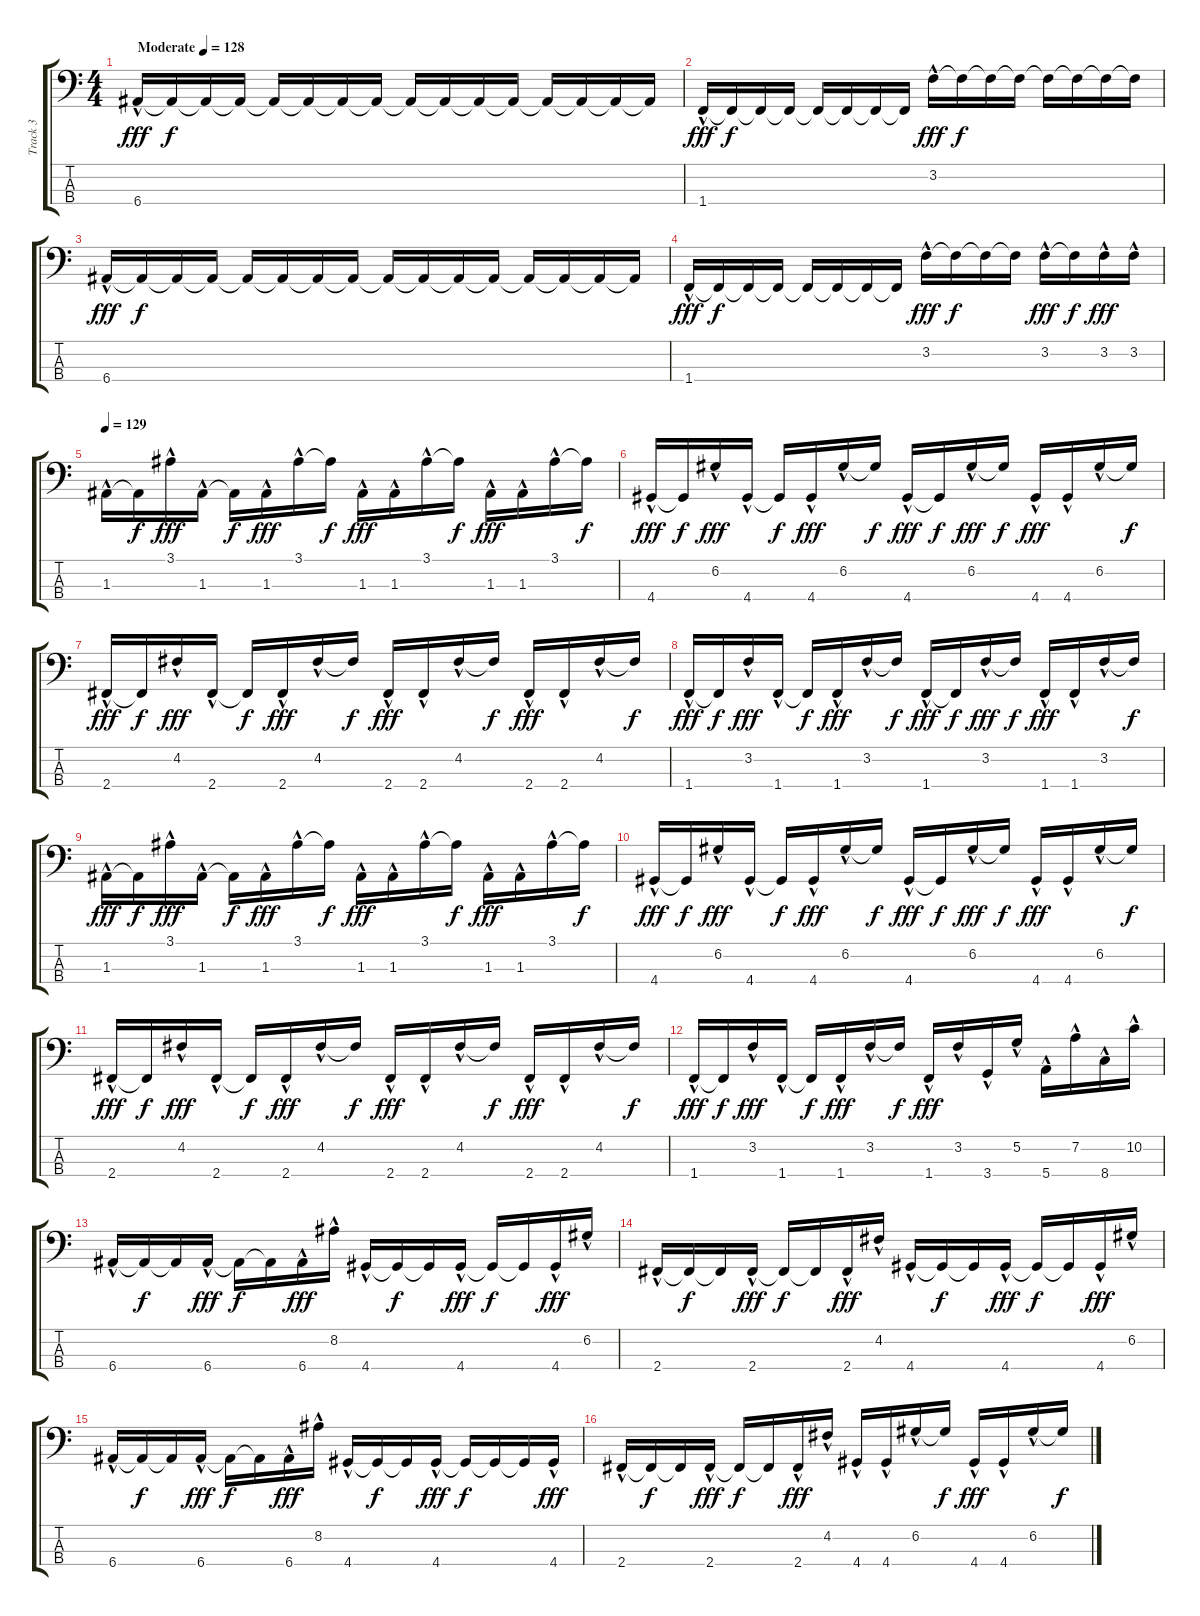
\track ("Track 3" "Track 3") {instrument electricbasspick}
\staff {score tabs}
\tuning (G2 D2 A1 E1) {hide}
\ts (4 4)
\tempo (128 "Moderate")
\clef f4
\ks c
6.4{hac}.16{dy fff instrument electricbasspick} 6.4{t}.16{dy f} 6.4{t}.16 6.4{t}.16 6.4{t}.16 6.4{t}.16 6.4{t}.16 6.4{t}.16 6.4{t}.16 6.4{t}.16 6.4{t}.16 6.4{t}.16 6.4{t}.16 6.4{t}.16 6.4{t}.16 6.4{t}.16 |
1.4{hac}.16{dy fff} 1.4{t}.16{dy f} 1.4{t}.16 1.4{t}.16 1.4{t}.16 1.4{t}.16 1.4{t}.16 1.4{t}.16 3.2{hac}.16{dy fff} 3.2{t}.16{dy f} 3.2{t}.16 3.2{t}.16 3.2{t}.16 3.2{t}.16 3.2{t}.16 3.2{t}.16 |
6.4{hac}.16{dy fff} 6.4{t}.16{dy f} 6.4{t}.16 6.4{t}.16 6.4{t}.16 6.4{t}.16 6.4{t}.16 6.4{t}.16 6.4{t}.16 6.4{t}.16 6.4{t}.16 6.4{t}.16 6.4{t}.16 6.4{t}.16 6.4{t}.16 6.4{t}.16 |
1.4{hac}.16{dy fff} 1.4{t}.16{dy f} 1.4{t}.16 1.4{t}.16 1.4{t}.16 1.4{t}.16 1.4{t}.16 1.4{t}.16 3.2{hac}.16{dy fff} 3.2{t}.16{dy f} 3.2{t}.16 3.2{t}.16 3.2{hac}.16{dy fff} 3.2{t}.16{dy f} 3.2{hac}.16{dy fff} 3.2{hac}.16 |
\tempo 129
1.3{hac}.16 1.3{t}.16{dy f} 3.1{hac}.16{dy fff} 1.3{hac}.16 1.3{t}.16{dy f} 1.3{hac}.16{dy fff} 3.1{hac}.16 3.1{t}.16{dy f} 1.3{hac}.16{dy fff} 1.3{hac}.16 3.1{hac}.16 3.1{t}.16{dy f} 1.3{hac}.16{dy fff} 1.3{hac}.16 3.1{hac}.16 3.1{t}.16{dy f} |
4.4{hac}.16{dy fff} 4.4{t}.16{dy f} 6.2{hac}.16{dy fff} 4.4{hac}.16 4.4{t}.16{dy f} 4.4{hac}.16{dy fff} 6.2{hac}.16 6.2{t}.16{dy f} 4.4{hac}.16{dy fff} 4.4{t}.16{dy f} 6.2{hac}.16{dy fff} 6.2{t}.16{dy f} 4.4{hac}.16{dy fff} 4.4{hac}.16 6.2{hac}.16 6.2{t}.16{dy f} |
2.4{hac}.16{dy fff} 2.4{t}.16{dy f} 4.2{hac}.16{dy fff} 2.4{hac}.16 2.4{t}.16{dy f} 2.4{hac}.16{dy fff} 4.2{hac}.16 4.2{t}.16{dy f} 2.4{hac}.16{dy fff} 2.4{hac}.16 4.2{hac}.16 4.2{t}.16{dy f} 2.4{hac}.16{dy fff} 2.4{hac}.16 4.2{hac}.16 4.2{t}.16{dy f} |
1.4{hac}.16{dy fff} 1.4{t}.16{dy f} 3.2{hac}.16{dy fff} 1.4{hac}.16 1.4{t}.16{dy f} 1.4{hac}.16{dy fff} 3.2{hac}.16 3.2{t}.16{dy f} 1.4{hac}.16{dy fff} 1.4{t}.16{dy f} 3.2{hac}.16{dy fff} 3.2{t}.16{dy f} 1.4{hac}.16{dy fff} 1.4{hac}.16 3.2{hac}.16 3.2{t}.16{dy f} |
1.3{hac}.16{dy fff} 1.3{t}.16{dy f} 3.1{hac}.16{dy fff} 1.3{hac}.16 1.3{t}.16{dy f} 1.3{hac}.16{dy fff} 3.1{hac}.16 3.1{t}.16{dy f} 1.3{hac}.16{dy fff} 1.3{hac}.16 3.1{hac}.16 3.1{t}.16{dy f} 1.3{hac}.16{dy fff} 1.3{hac}.16 3.1{hac}.16 3.1{t}.16{dy f} |
4.4{hac}.16{dy fff} 4.4{t}.16{dy f} 6.2{hac}.16{dy fff} 4.4{hac}.16 4.4{t}.16{dy f} 4.4{hac}.16{dy fff} 6.2{hac}.16 6.2{t}.16{dy f} 4.4{hac}.16{dy fff} 4.4{t}.16{dy f} 6.2{hac}.16{dy fff} 6.2{t}.16{dy f} 4.4{hac}.16{dy fff} 4.4{hac}.16 6.2{hac}.16 6.2{t}.16{dy f} |
2.4{hac}.16{dy fff} 2.4{t}.16{dy f} 4.2{hac}.16{dy fff} 2.4{hac}.16 2.4{t}.16{dy f} 2.4{hac}.16{dy fff} 4.2{hac}.16 4.2{t}.16{dy f} 2.4{hac}.16{dy fff} 2.4{hac}.16 4.2{hac}.16 4.2{t}.16{dy f} 2.4{hac}.16{dy fff} 2.4{hac}.16 4.2{hac}.16 4.2{t}.16{dy f} |
1.4{hac}.16{dy fff} 1.4{t}.16{dy f} 3.2{hac}.16{dy fff} 1.4{hac}.16 1.4{t}.16{dy f} 1.4{hac}.16{dy fff} 3.2{hac}.16 3.2{t}.16{dy f} 1.4{hac}.16{dy fff} 3.2{hac}.16 3.4{hac}.16 5.2{hac}.16 5.4{hac}.16 7.2{hac}.16 8.4{hac}.16 10.2{hac}.16 |
6.4{hac}.16 6.4{t}.16{dy f} 6.4{t}.16 6.4{hac}.16{dy fff} 6.4{t}.16{dy f} 6.4{t}.16 6.4{hac}.16{dy fff} 8.2{hac}.16 4.4{hac}.16 4.4{t}.16{dy f} 4.4{t}.16 4.4{hac}.16{dy fff} 4.4{t}.16{dy f} 4.4{t}.16 4.4{hac}.16{dy fff} 6.2{hac}.16 |
2.4{hac}.16 2.4{t}.16{dy f} 2.4{t}.16 2.4{hac}.16{dy fff} 2.4{t}.16{dy f} 2.4{t}.16 2.4{hac}.16{dy fff} 4.2{hac}.16 4.4{hac}.16 4.4{t}.16{dy f} 4.4{t}.16 4.4{hac}.16{dy fff} 4.4{t}.16{dy f} 4.4{t}.16 4.4{hac}.16{dy fff} 6.2{hac}.16 |
6.4{hac}.16 6.4{t}.16{dy f} 6.4{t}.16 6.4{hac}.16{dy fff} 6.4{t}.16{dy f} 6.4{t}.16 6.4{hac}.16{dy fff} 8.2{hac}.16 4.4{hac}.16 4.4{t}.16{dy f} 4.4{t}.16 4.4{hac}.16{dy fff} 4.4{t}.16{dy f} 4.4{t}.16 4.4{t}.16 4.4{hac}.16{dy fff} |
2.4{hac}.16 2.4{t}.16{dy f} 2.4{t}.16 2.4{hac}.16{dy fff} 2.4{t}.16{dy f} 2.4{t}.16 2.4{hac}.16{dy fff} 4.2{hac}.16 4.4{hac}.16 4.4{hac}.16 6.2{hac}.16 6.2{t}.16{dy f} 4.4{hac}.16{dy fff} 4.4{hac}.16 6.2{hac}.16 6.2{t}.16{dy f}
